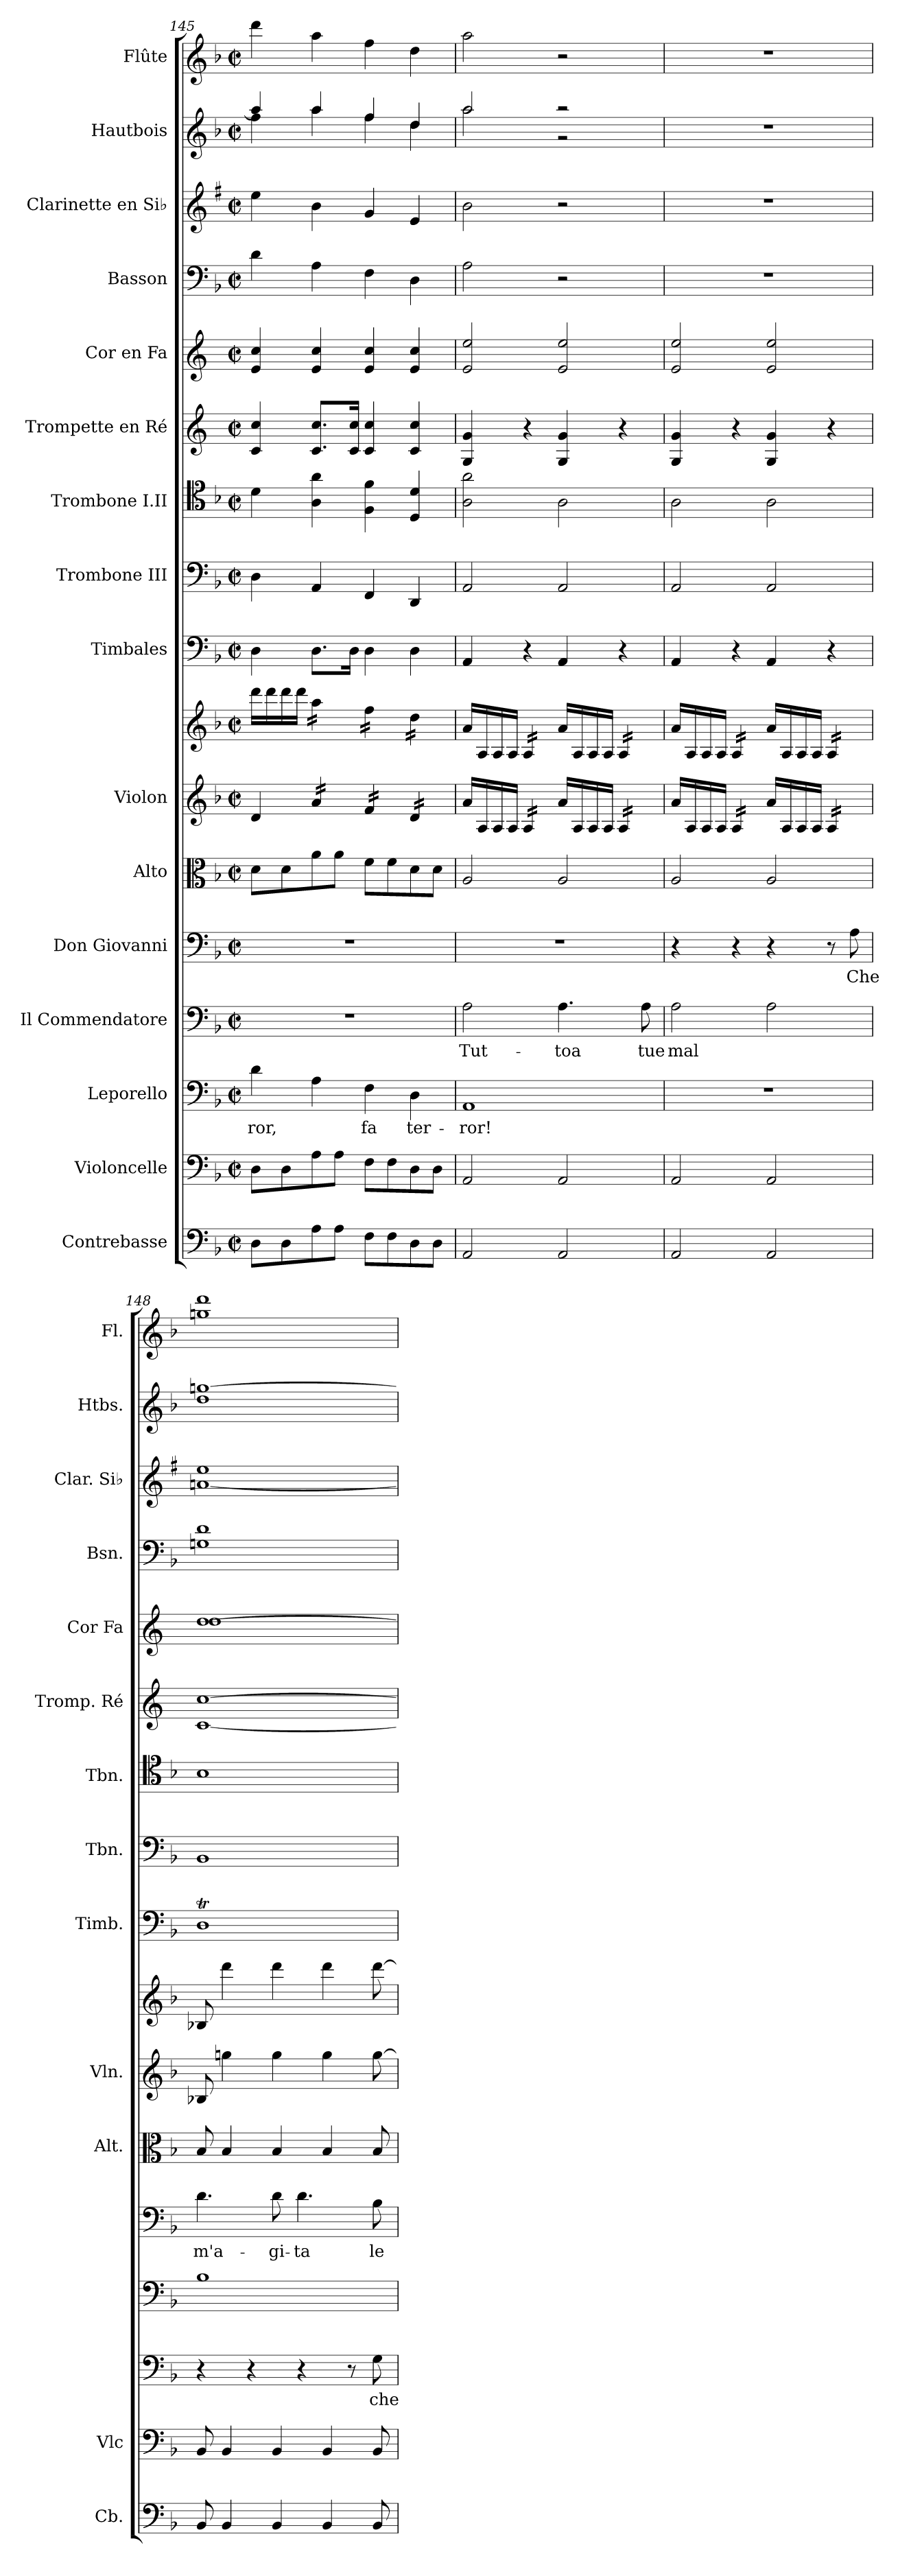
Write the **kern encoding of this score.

**kern	**kern	**kern	**text	**kern	**text	**kern	**text	**kern	**kern	**kern	**kern	**kern	**kern	**kern	**kern	**kern	**kern	**kern	**kern
*part16	*part15	*part14	*part14	*part13	*part13	*part12	*part12	*part11	*part10	*part10	*part9	*part8	*part7	*part6	*part5	*part4	*part3	*part2	*part1
*staff17	*staff16	*staff15	*staff15	*staff14	*staff14	*staff13	*staff13	*staff12	*staff11	*staff10	*staff9	*staff8	*staff7	*staff6	*staff5	*staff4	*staff3	*staff2	*staff1
*I"Contrebasse	*I"Violoncelle	*I"Leporello	*	*I"Il Commendatore	*	*I"Don Giovanni	*	*I"Alto	*I"Violon	*	*I"Timbales	*I"Trombone III	*I"Trombone I.II	*I"Trompette en Ré	*I"Cor en Fa	*I"Basson	*I"Clarinette en Si♭	*I"Hautbois	*I"Flûte
*I'Cb.	*I'Vlc	*	*	*	*	*	*	*I'Alt.	*I'Vln.	*	*I'Timb.	*I'Tbn.	*I'Tbn.	*I'Tromp. Ré	*I'Cor Fa	*I'Bsn.	*I'Clar. Si♭	*I'Htbs.	*I'Fl.
*clefF4	*clefF4	*clefF4	*	*clefF4	*	*clefF4	*	*clefC3	*clefG2	*clefG2	*clefF4	*clefF4	*clefC4	*clefG2	*clefG2	*clefF4	*clefG2	*clefG2	*clefG2
*ITrd7c12	*	*	*	*	*	*	*	*	*	*	*	*	*	*ITrd-1c-2	*ITrd4c7	*	*ITrd1c2	*	*
*k[b-]	*k[b-]	*k[b-]	*	*k[b-]	*	*k[b-]	*	*k[b-]	*k[b-]	*k[b-]	*k[b-]	*k[b-]	*k[b-]	*k[f#c#]	*k[b-]	*k[b-]	*k[b-]	*k[b-]	*k[b-]
*M2/2	*M2/2	*M2/2	*	*M2/2	*	*M2/2	*	*M2/2	*M2/2	*M2/2	*M2/2	*M2/2	*M2/2	*M2/2	*M2/2	*M2/2	*M2/2	*M2/2	*M2/2
*met(c|)	*met(c|)	*met(c|)	*	*met(c|)	*	*met(c|)	*	*met(c|)	*met(c|)	*met(c|)	*met(c|)	*met(c|)	*met(c|)	*met(c|)	*met(c|)	*met(c|)	*met(c|)	*met(c|)	*met(c|)
=145	=145	=145	=145	=145	=145	=145	=145	=145	=145	=145	=145	=145	=145	=145	=145	=145	=145	=145	=145
!	!	!	!LO:LY:b	!	!	!	!	!	!	!	!	!	!	!	!	!	!	!	!
*	*	*	*	*	*	*	*	*	*	*	*	*	*	*	*	*	*	*^	*
8DD\L	8D\L	4d\	-ror,	1r	.	1r	.	8d\L	4d/	16ddd\LL	4D\	4D\	4d\	4d/ 4dd/	4A/ 4f/	4d\	4dd\	4aa/]	4ff\	4ddd\
.	.	.	.	.	.	.	.	.	.	16ddd\	.	.	.	.	.	.	.	.	.	.
8DD\	8D\	.	.	.	.	.	.	8d\	.	16ddd\	.	.	.	.	.	.	.	.	.	.
.	.	.	.	.	.	.	.	.	.	16ddd\JJ	.	.	.	.	.	.	.	.	.	.
*	*	*	*	*	*	*	*	*	*tremolo	*	*	*	*	*	*	*	*	*	*	*
*	*	*	*	*	*	*	*	*	*	*tremolo	*	*	*	*	*	*	*	*	*	*
8AA\	8A\	4A\	.	.	.	.	.	8a\	16a/LL	16aa\LL	8.D\L	4AA/	4A\ 4a\	8.d/ 8.dd/L	4A/ 4f/	4A\	4a\	4aa/	4aa\	4aa\
.	.	.	.	.	.	.	.	.	16a/	16aa\	.	.	.	.	.	.	.	.	.	.
8AA\J	8A\J	.	.	.	.	.	.	8a\J	16a/	16aa\	.	.	.	.	.	.	.	.	.	.
.	.	.	.	.	.	.	.	.	16a/JJ	16aa\JJ	16D\Jk	.	.	16d/ 16dd/Jk	.	.	.	.	.	.
!	!	!	!LO:LY:b	!	!	!	!	!	!	!	!	!	!	!	!	!	!	!	!	!
8FF\L	8F\L	4F\	fa	.	.	.	.	8f\L	16f/LL	16ff\LL	4D\	4FF/	4F\ 4f\	4d/ 4dd/	4A/ 4f/	4F\	4f/	4ff/	4ff\	4ff\
.	.	.	.	.	.	.	.	.	16f/	16ff\	.	.	.	.	.	.	.	.	.	.
8FF\	8F\	.	.	.	.	.	.	8f\	16f/	16ff\	.	.	.	.	.	.	.	.	.	.
.	.	.	.	.	.	.	.	.	16f/JJ	16ff\JJ	.	.	.	.	.	.	.	.	.	.
!	!	!	!LO:LY:b	!	!	!	!	!	!	!	!	!	!	!	!	!	!	!	!	!
8DD\	8D\	4D\	ter-	.	.	.	.	8d\	16d/LL	16dd\LL	4D\	4DD/	4D/ 4d/	4d/ 4dd/	4A/ 4f/	4D\	4d/	4dd/	4dd\	4dd\
.	.	.	.	.	.	.	.	.	16d/	16dd\	.	.	.	.	.	.	.	.	.	.
8DD\J	8D\J	.	.	.	.	.	.	8d\J	16d/	16dd\	.	.	.	.	.	.	.	.	.	.
.	.	.	.	.	.	.	.	.	16d/JJ	16dd\JJ	.	.	.	.	.	.	.	.	.	.
*	*	*	*	*	*	*	*	*	*	*Xtremolo	*	*	*	*	*	*	*	*	*	*
*	*	*	*	*	*	*	*	*	*Xtremolo	*	*	*	*	*	*	*	*	*	*	*
=146	=146	=146	=146	=146	=146	=146	=146	=146	=146	=146	=146	=146	=146	=146	=146	=146	=146	=146	=146	=146
!	!	!	!LO:LY:b	!	!LO:LY:b	!	!	!	!	!	!	!	!	!	!	!	!	!	!	!
2AAA/	2AA/	1AA	-ror!	2A\	Tut-	1r	.	2A/	16a/LL	16a/LL	4AA/	2AA/	2A\ 2a\	4A/ 4a/	2A/ 2a/	2A\	2a\	2aa/	2aa\	2aa\
.	.	.	.	.	.	.	.	.	16A/	16A/	.	.	.	.	.	.	.	.	.	.
.	.	.	.	.	.	.	.	.	16A/	16A/	.	.	.	.	.	.	.	.	.	.
.	.	.	.	.	.	.	.	.	16A/JJ	16A/JJ	.	.	.	.	.	.	.	.	.	.
*	*	*	*	*	*	*	*	*	*tremolo	*	*	*	*	*	*	*	*	*	*	*
*	*	*	*	*	*	*	*	*	*	*tremolo	*	*	*	*	*	*	*	*	*	*
.	.	.	.	.	.	.	.	.	16A/LL	16A/LL	4r	.	.	4r	.	.	.	.	.	.
.	.	.	.	.	.	.	.	.	16A/	16A/	.	.	.	.	.	.	.	.	.	.
.	.	.	.	.	.	.	.	.	16A/	16A/	.	.	.	.	.	.	.	.	.	.
.	.	.	.	.	.	.	.	.	16A/JJ	16A/JJ	.	.	.	.	.	.	.	.	.	.
*	*	*	*	*	*	*	*	*	*	*Xtremolo	*	*	*	*	*	*	*	*	*	*
*	*	*	*	*	*	*	*	*	*Xtremolo	*	*	*	*	*	*	*	*	*	*	*
!	!	!	!	!	!LO:LY:b	!	!	!	!	!	!	!	!	!	!	!	!	!	!	!
2AAA/	2AA/	.	.	4.A\	-toa	.	.	2A/	16a/LL	16a/LL	4AA/	2AA/	2A\	4A/ 4a/	2A/ 2a/	2r	2r	2r	2r	2r
.	.	.	.	.	.	.	.	.	16A/	16A/	.	.	.	.	.	.	.	.	.	.
.	.	.	.	.	.	.	.	.	16A/	16A/	.	.	.	.	.	.	.	.	.	.
.	.	.	.	.	.	.	.	.	16A/JJ	16A/JJ	.	.	.	.	.	.	.	.	.	.
*	*	*	*	*	*	*	*	*	*tremolo	*	*	*	*	*	*	*	*	*	*	*
*	*	*	*	*	*	*	*	*	*	*tremolo	*	*	*	*	*	*	*	*	*	*
.	.	.	.	.	.	.	.	.	16A/LL	16A/LL	4r	.	.	4r	.	.	.	.	.	.
.	.	.	.	.	.	.	.	.	16A/	16A/	.	.	.	.	.	.	.	.	.	.
!	!	!	!	!	!LO:LY:b	!	!	!	!	!	!	!	!	!	!	!	!	!	!	!
.	.	.	.	8A\	tue	.	.	.	16A/	16A/	.	.	.	.	.	.	.	.	.	.
.	.	.	.	.	.	.	.	.	16A/JJ	16A/JJ	.	.	.	.	.	.	.	.	.	.
*	*	*	*	*	*	*	*	*	*	*Xtremolo	*	*	*	*	*	*	*	*	*	*
*	*	*	*	*	*	*	*	*	*Xtremolo	*	*	*	*	*	*	*	*	*	*	*
*	*	*	*	*	*	*	*	*	*	*	*	*	*	*	*	*	*	*v	*v	*
!!LO:PB:g=z
=147	=147	=147	=147	=147	=147	=147	=147	=147	=147	=147	=147	=147	=147	=147	=147	=147	=147	=147	=147
!	!	!	!	!	!LO:LY:b	!	!	!	!	!	!	!	!	!	!	!	!	!	!
2AAA/	2AA/	1r	.	2A\	mal	4r	.	2A/	16a/LL	16a/LL	4AA/	2AA/	2A\	4A/ 4a/	2A/ 2a/	1r	1r	1r	1r
.	.	.	.	.	.	.	.	.	16A/	16A/	.	.	.	.	.	.	.	.	.
.	.	.	.	.	.	.	.	.	16A/	16A/	.	.	.	.	.	.	.	.	.
.	.	.	.	.	.	.	.	.	16A/JJ	16A/JJ	.	.	.	.	.	.	.	.	.
*	*	*	*	*	*	*	*	*	*tremolo	*	*	*	*	*	*	*	*	*	*
*	*	*	*	*	*	*	*	*	*	*tremolo	*	*	*	*	*	*	*	*	*
.	.	.	.	.	.	4r	.	.	16A/LL	16A/LL	4r	.	.	4r	.	.	.	.	.
.	.	.	.	.	.	.	.	.	16A/	16A/	.	.	.	.	.	.	.	.	.
.	.	.	.	.	.	.	.	.	16A/	16A/	.	.	.	.	.	.	.	.	.
.	.	.	.	.	.	.	.	.	16A/JJ	16A/JJ	.	.	.	.	.	.	.	.	.
*	*	*	*	*	*	*	*	*	*	*Xtremolo	*	*	*	*	*	*	*	*	*
*	*	*	*	*	*	*	*	*	*Xtremolo	*	*	*	*	*	*	*	*	*	*
2AAA/	2AA/	.	.	2A\	.	4r	.	2A/	16a/LL	16a/LL	4AA/	2AA/	2A\	4A/ 4a/	2A/ 2a/	.	.	.	.
.	.	.	.	.	.	.	.	.	16A/	16A/	.	.	.	.	.	.	.	.	.
.	.	.	.	.	.	.	.	.	16A/	16A/	.	.	.	.	.	.	.	.	.
.	.	.	.	.	.	.	.	.	16A/JJ	16A/JJ	.	.	.	.	.	.	.	.	.
*	*	*	*	*	*	*	*	*	*tremolo	*	*	*	*	*	*	*	*	*	*
*	*	*	*	*	*	*	*	*	*	*tremolo	*	*	*	*	*	*	*	*	*
.	.	.	.	.	.	8r	.	.	16A/LL	16A/LL	4r	.	.	4r	.	.	.	.	.
.	.	.	.	.	.	.	.	.	16A/	16A/	.	.	.	.	.	.	.	.	.
!	!	!	!	!	!	!	!LO:LY:b	!	!	!	!	!	!	!	!	!	!	!	!
.	.	.	.	.	.	8A\	Che	.	16A/	16A/	.	.	.	.	.	.	.	.	.
.	.	.	.	.	.	.	.	.	16A/JJ	16A/JJ	.	.	.	.	.	.	.	.	.
*	*	*	*	*	*	*	*	*	*	*Xtremolo	*	*	*	*	*	*	*	*	*
*	*	*	*	*	*	*	*	*	*Xtremolo	*	*	*	*	*	*	*	*	*	*
=148	=148	=148	=148	=148	=148	=148	=148	=148	=148	=148	=148	=148	=148	=148	=148	=148	=148	=148	=148
!	!	!	!	!	!	!	!LO:LY:b	!	!	!	!	!	!	!	!	!	!	!	!
*	*	*	*	*	*	*	*	*	*	*	*	*	*	*	*^	*	*^	*^	*
8BBB-/	8BB-/	4r	.	1B-	.	4.d\	m'a-	8B-/	8B-X/	8B-X/	1DT	1BB-	1B-	[1d [1dd	[1g	1g	1Gn 1d	1dd	[1gn	[1ggn	1dd	1ggn 1ddd
4BBB-/	4BB-/	.	.	.	.	.	.	4B-/	4ggn\	4ddd\	.	.	.	.	.	.	.	.	.	.	.	.
.	.	4r	.	.	.	.	.	.	.	.	.	.	.	.	.	.	.	.	.	.	.	.
!	!	!	!	!	!	!	!LO:LY:b	!	!	!	!	!	!	!	!	!	!	!	!	!	!	!
4BBB-/	4BB-/	.	.	.	.	8d\	-gi-	4B-/	4gg\	4ddd\	.	.	.	.	.	.	.	.	.	.	.	.
!	!	!	!	!	!	!	!LO:LY:b	!	!	!	!	!	!	!	!	!	!	!	!	!	!	!
.	.	4r	.	.	.	4.d\	-ta	.	.	.	.	.	.	.	.	.	.	.	.	.	.	.
4BBB-/	4BB-/	.	.	.	.	.	.	4B-/	4gg\	4ddd\	.	.	.	.	.	.	.	.	.	.	.	.
.	.	8r	.	.	.	.	.	.	.	.	.	.	.	.	.	.	.	.	.	.	.	.
!	!	!	!LO:LY:b	!	!	!	!LO:LY:b	!	!	!	!	!	!	!	!	!	!	!	!	!	!	!
8BBB-/	8BB-/	8G\	che	.	.	8B-\	le	8B-/	[8gg\	[8ddd\	.	.	.	.	.	.	.	.	.	.	.	.
*	*	*	*	*	*	*	*	*	*	*	*	*	*	*	*	*	*	*v	*v	*	*	*
*	*	*	*	*	*	*	*	*	*	*	*	*	*	*	*v	*v	*	*	*v	*v	*
=	=	=	=	=	=	=	=	=	=	=	=	=	=	=	=	=	=	=	=
*-	*-	*-	*-	*-	*-	*-	*-	*-	*-	*-	*-	*-	*-	*-	*-	*-	*-	*-	*-
